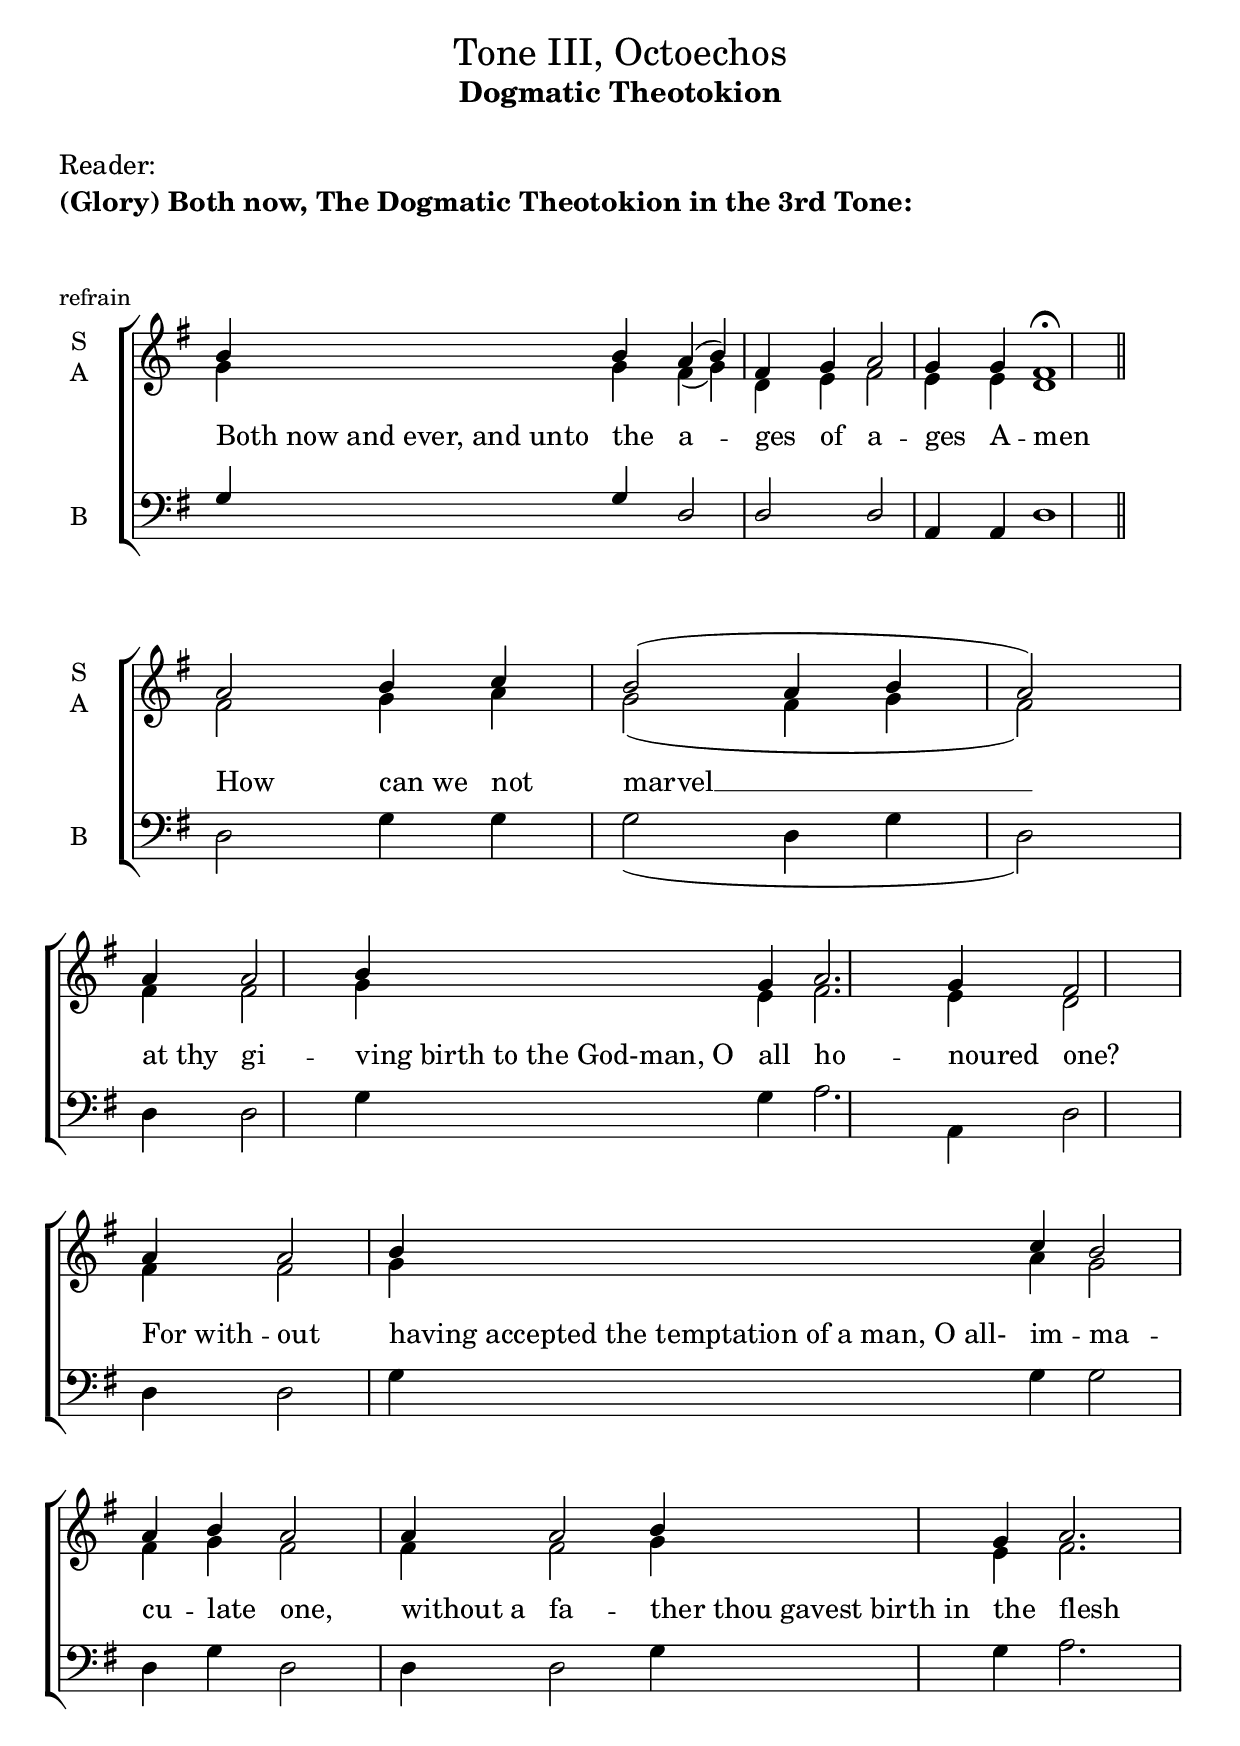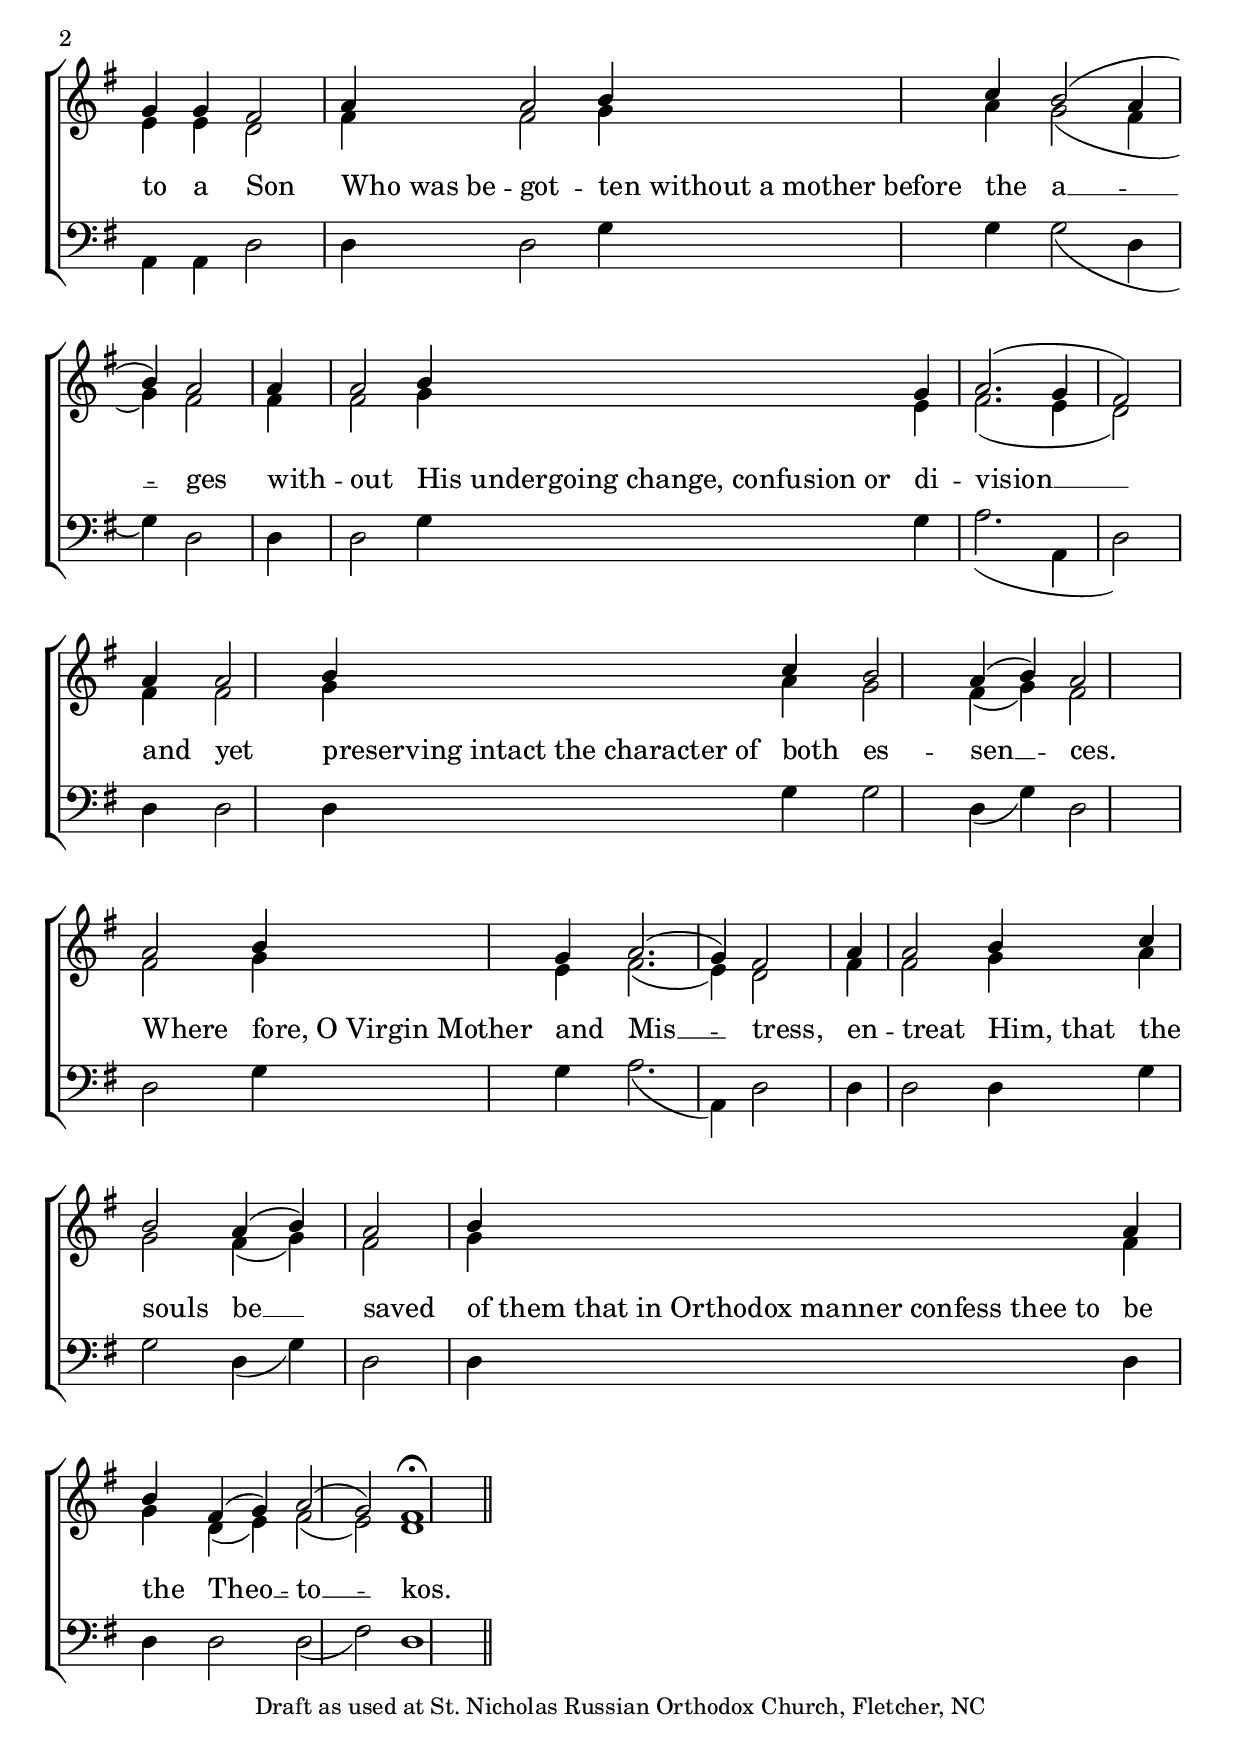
\version "2.18.0" 
\include "english.ly" 
\include "gregorian.ly" 

\layout { 
  \context{ 
    \Score \override SpacingSpanner.packed-spacing = ##f 
  } 
  \context{ 
    \Lyrics \override LyricHyphen.minimum-distance = #2.25 
    \override LyricSpace.minimum-distance = #2.25 
  } 
} 

\header { 
  title = \markup\normal-text\fontsize #0.25 
    "Tone III, Octoechos" 
  subtitle = \markup\bold\fontsize #1 
        {"Dogmatic Theotokion"} 
  subsubtitle = \markup\bold\fontsize #4.25 
        {" "} 
  
  poet = \markup {
    \column {
       \fontsize #1.5 \left-align {
          "Reader:"
          \bold "(Glory) Both now, The Dogmatic Theotokion in the 3rd Tone:"
          " "
          " "
        }
      }
  }
  
  meter = \markup\bold\fontsize #4.25 
        {" "} 
    
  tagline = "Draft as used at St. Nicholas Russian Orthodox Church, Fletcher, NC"
 
} 


global = { 
  \key g \major 
  \override Staff.NoteHead.style = #'altdefault 
  \override Staff.TimeSignature.stencil = ##f 
  %\override Staff.BarLine.stencil = ##f 
  \set Score.defaultBarType = "-" 
  \bar "|." 
} 
move = { \bar "" \break }

sop_refrain = 
\relative c'' { 
  \global 
  b4 b a(b) fs g a2 g4 g fs1 \fermata \bar "||"
}

alto_refrain = 
\relative c'' { 
  \global 
  g4 g fs(g) d e fs2 e4 e d1 \bar "||"
}

bass_refrain = 
\relative c' { 
  \global 
  g4 g d2 d d2 a4 a d1 \bar "||"
}



refrain = \lyricmode { 
  % Lyrics follow here. 
  \override LyricText.self-alignment-X = #LEFT
  "Both now and ever, and unto" the a -- ges of a -- ges A -- men
}

soprano = 
\relative c'' { 
  \global 
  % 1
  a2 b4 c b2(a4 b a2) \bar "|" 
  % 2
  a4 a2 b4 g a2. g4 fs2 \bar "|"
  
  % 1
  a4 a2 b4 c b2 a4 b a2 \bar "|"
   % 2
  a4 a2 b4 g a2. g4 g fs2 \bar "|"
  
  % 1
  a4 a2 b4 c b2(a4 b) a2 \bar "|" 
  % 2
  a4 a2 b4 g a2.(g4 fs2) \bar "|"
  
  % 1
  a4 a2 b4 c b2 a4(b) a2 \bar "|" 
  % 2
  a2 b4 g a2.(g4) fs2 \bar "|"
  
  % 1
  a4 a2 b4 c b2 a4(b) a2 \bar "|" 
  
  % last 
  b4 a b fs(g) a2(g) fs1 \fermata \bar "||"
}

alto = 
\relative c' { 
  \global 
  % 1
  fs2 g4 a g2(fs4 g fs2) \bar "|" 
  % 2
  fs4 fs2 g4 e fs2. e4 d2 \bar "|"
  
  % 1
  fs4 fs2 g4 a g2 fs4 g fs2 \bar "|" 
  % 2
  fs4 fs2 g4 e fs2. e4 e d2 \bar "|"
  
  % 1
  fs4 fs2 g4 a g2(fs4 g) fs2 \bar "|" 
  % 2
  fs4 fs2 g4 e fs2.(e4 d2) \bar "|"
  
  % 1
  fs4 fs2 g4 a g2 fs4(g) fs2 \bar "|"
  % 2
  fs2 g4 e fs2.(e4) d2 \bar "|"
  
  % 1
  fs4 fs2 g4 a g2 fs4(g) fs2 \bar "|"
  
  % last 
  g4 fs g d(e) fs2(e) d1 \bar "||"
}

bass = 
\relative c { 
  \global 
  % 1
  d2 g4 g g2(d4 g d2) \bar "|"
  % 2
  d4 d2 g4 g a2. a,4 d2 \bar "|"
  
  % 1
  d4 d2 g4 g g2 d4 g d2 \bar "|"
  % 2
  d4 d2 g4 g a2. a,4 a d2 \bar "|"
  
  % 1
  d4 d2 g4 g g2(d4 g) d2 \bar "|"
  % 2
  d4 d2 g4 g a2.(a,4 d2) \bar "|"
  
  % 1
  d4 d2 d4 g4 g2 d4(g) d2 \bar "|"
  % 2
  d2 g4 g a2.(a,4) d2 \bar "|"
  
  % 1
  d4 d2 d4 g4 g2 d4(g) d2 \bar "|"
  
  % last
  d4 d d d2 d2(fs) d1 \bar "||"
} 

verse = \lyricmode { 
  % Lyrics follow here. 
  \override LyricText.self-alignment-X = #LEFT
  How "can we" not marvel __
  "at thy" gi -- "ving birth to the God-man, O" all ho -- noured one? 
  
  "For with" -- out "having accepted the temptation of a man, O all-" im -- ma -- cu -- late one, 
  "without a" fa -- "ther thou gavest birth in" the flesh to a Son
  
  "Who was be" -- got -- "ten without a mother before" the a __ -- ges
  with -- out "His undergoing change, confusion or" di -- vision __
  
  and yet "preserving intact the character of" both es -- sen __ -- ces. 
  Where "fore, O Virgin Mother" and Mis __ -- tress,
  en -- treat "Him, that" the souls be __ saved
  
  "of them that in Orthodox manner confess thee to" be the Theo __ -- to __ -- kos.
}

% 
%
%
% 
% 
% 
%
%
%
%

\score {
  \header {
    piece = "refrain"
  }
  \new ChoirStaff <<
    \new Staff \with { 
      midiInstrument = "string ensemble 1" 
      instrumentName = \markup \center-column { "S" "A" } 
    } <<
      \new Voice = "soprano" { \voiceOne \sop_refrain } 
      \new Voice = "alto" { \voiceTwo \alto_refrain } 
    >>
    \new Lyrics \lyricsto "soprano" \refrain 
    \new Staff \with { 
      midiInstrument = "string ensemble 1" 
      instrumentName = \markup \center-column { "B" } 
    } << 
      \clef bass 
      \new Voice = "bass" { \voiceThree \bass_refrain } 
    >> 
  >>
  \layout { 
    ragged-last=##t 
    #(layout-set-staff-size 22) 
    \context { 
      \Lyrics 
      \override VerticalAxisGroup.staff-affinity = ##f 
      \override VerticalAxisGroup.staff-staff-spacing = 
        #'((basic-distance . 0) 
           (minimum-distance . 2) 
           (padding . 2)) 
    } 
    indent = 1.25\cm 
    \context { 
      \Staff 
      \override VerticalAxisGroup.staff-staff-spacing = 
        #'((basic-distance . 0) 
           (minimum-distance . 2) 
           (padding . 2)) 
    } 
  } 
}

\score {
  \new ChoirStaff <<
    \new Staff \with { 
      midiInstrument = "string ensemble 1" 
      instrumentName = \markup \center-column { "S" "A" } 
    } <<
      \new Voice = "soprano" { \voiceOne \soprano } 
      \new Voice = "alto" { \voiceTwo \alto } 
    >>
    \new Lyrics \lyricsto "soprano" \verse 
    \new Staff \with { 
      midiInstrument = "string ensemble 1" 
      instrumentName = \markup \center-column { "B" } 
    } << 
      \clef bass 
      \new Voice = "bass" { \voiceFour \bass } 
    >> 
  >>
  \layout { 
    ragged-last=##t 
    #(layout-set-staff-size 22) 
    \context { 
      \Lyrics 
      \override VerticalAxisGroup.staff-affinity = ##f 
      \override VerticalAxisGroup.staff-staff-spacing = 
        #'((basic-distance . 0) 
           (minimum-distance . 2) 
           (padding . 2)) 
    } 
    indent = 1.25\cm 
    \context { 
      \Staff 
      \override VerticalAxisGroup.staff-staff-spacing = 
        #'((basic-distance . 0) 
           (minimum-distance . 2) 
           (padding . 2)) 
    } 
  } 
}